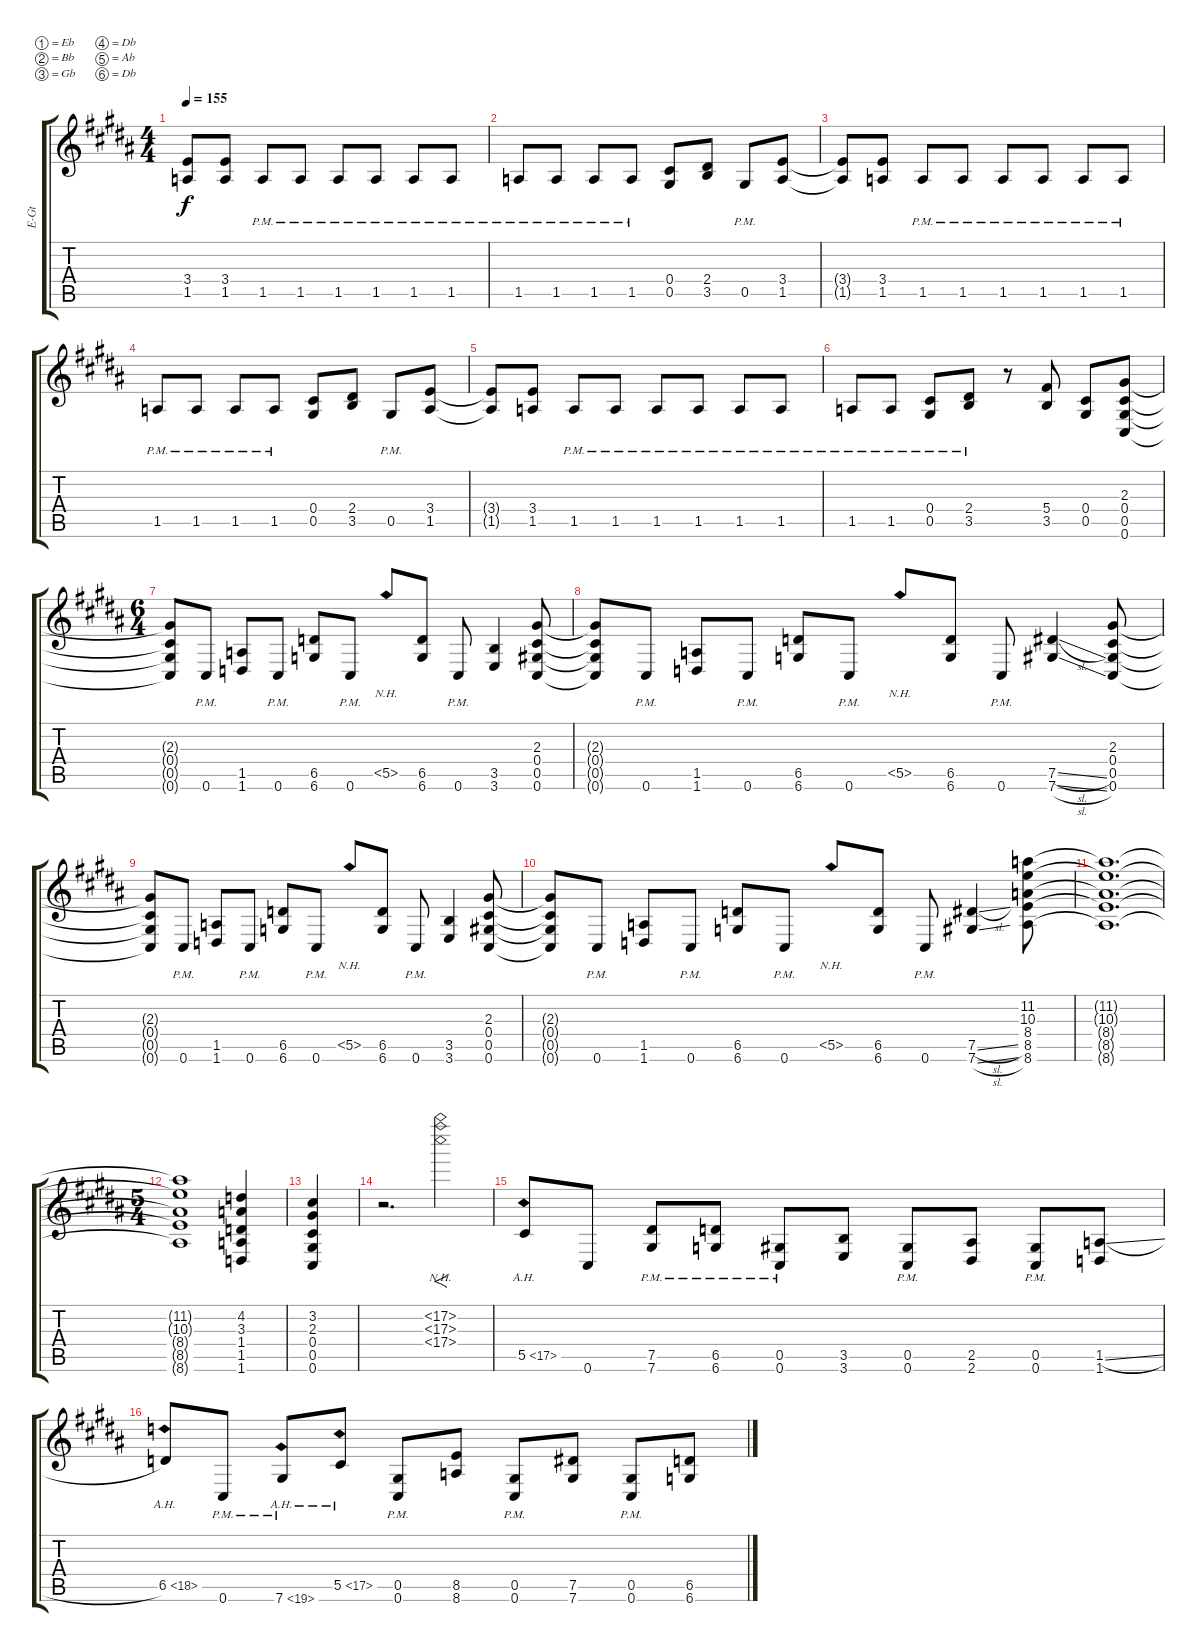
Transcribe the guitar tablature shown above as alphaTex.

\bracketExtendMode groupsimilarinstruments
\otherSystemsTrackNameOrientation horizontal
\track ("Electric Guitar 2" "E-Gt") {instrument distortionguitar}
\staff {score tabs}
\tuning (Eb4 Bb3 Gb3 Db3 Ab2 Db2)
\ts (4 4)
\tempo 155
\clef g2
\ks b
(3.4{t acc forcenatural} 1.5{t acc b}).8{dy f beam Up} (1.5{acc b} 3.4{acc forcenatural}).8{beam Up} 1.5{pm acc b}.8{beam Up} 1.5{pm acc b}.8{beam Up} 1.5{pm acc b}.8{beam Up} 1.5{pm acc b}.8{beam Up} 1.5{pm acc b}.8{beam Up} 1.5{pm acc b}.8{beam Up} |
1.5{pm acc b}.8{beam Up} 1.5{pm acc b}.8{beam Up} 1.5{pm acc b}.8{beam Up} 1.5{pm acc b}.8{beam Up} (0.5{acc forcenatural} 0.4{acc forcenatural}).8{beam Up} (3.5{acc forcenatural} 2.4{acc forcenatural}).8{beam Up} 0.5{pm acc forcenatural}.8{beam Up} (1.5{acc b} 3.4{acc forcenatural}).8{beam Up} |
(3.4{t acc forcenatural} 1.5{t acc b}).8{beam Up} (1.5{acc b} 3.4{acc forcenatural}).8{beam Up} 1.5{pm acc b}.8{beam Up} 1.5{pm acc b}.8{beam Up} 1.5{pm acc b}.8{beam Up} 1.5{pm acc b}.8{beam Up} 1.5{pm acc b}.8{beam Up} 1.5{pm acc b}.8{beam Up} |
1.5{pm acc b}.8{beam Up} 1.5{pm acc b}.8{beam Up} 1.5{pm acc b}.8{beam Up} 1.5{pm acc b}.8{beam Up} (0.5{acc forcenatural} 0.4{acc forcenatural}).8{beam Up} (3.5{acc forcenatural} 2.4{acc forcenatural}).8{beam Up} 0.5{pm acc forcenatural}.8{beam Up} (1.5{acc b} 3.4{acc forcenatural}).8{beam Up} |
(3.4{t acc forcenatural} 1.5{t acc b}).8{beam Up} (1.5{acc b} 3.4{acc forcenatural}).8{beam Up} 1.5{pm acc b}.8{beam Up} 1.5{pm acc b}.8{beam Up} 1.5{pm acc b}.8{beam Up} 1.5{pm acc b}.8{beam Up} 1.5{pm acc b}.8{beam Up} 1.5{pm acc b}.8{beam Up} |
1.5{pm acc b}.8{beam Up} 1.5{pm acc b}.8{beam Up} (0.5{pm acc forcenatural} 0.4{acc forcenatural}).8{beam Up} (3.5{pm acc forcenatural} 2.4{acc forcenatural}).8{beam Up} r.8{beam Up} (3.5{acc forcenatural} 5.4{acc forcenatural}).8{beam Up} (0.4{acc forcenatural} 0.5{acc forcenatural}).8{beam Up} (0.6{acc forcenatural} 0.5{acc forcenatural} 0.4{acc forcenatural} 2.3{acc forcenatural}).8{beam Up} |
\ts (6 4)
(2.3{t acc forcenatural} 0.4{t acc forcenatural} 0.5{t acc forcenatural} 0.6{t acc forcenatural}).8{beam Up} 0.6{pm acc forcenatural}.8{beam Up} (1.6{acc b} 1.5{acc b}).8{beam Up} 0.6{pm acc forcenatural}.8{beam Up} (6.6{acc b} 6.5{acc b}).8{beam Up} 0.6{pm acc forcenatural}.8{beam Up} 5.5{nh acc forcenatural}.8{beam Up} (6.6{acc b} 6.5{acc b}).8{beam Up} 0.6{pm acc forcenatural}.8{beam Up} (3.6{acc forcenatural} 3.5{acc forcenatural}).4{beam Up} (0.5{acc forcenatural} 0.6{acc forcenatural} 0.4{acc forcenatural} 2.3{acc forcenatural}).8{beam Up} |
(2.3{t acc forcenatural} 0.4{t acc forcenatural} 0.5{t acc forcenatural} 0.6{t acc forcenatural}).8{beam Up} 0.6{pm acc forcenatural}.8{beam Up} (1.6{acc b} 1.5{acc b}).8{beam Up} 0.6{pm acc forcenatural}.8{beam Up} (6.6{acc b} 6.5{acc b}).8{beam Up} 0.6{pm acc forcenatural}.8{beam Up} 5.5{nh acc forcenatural}.8{beam Up} (6.6{acc b} 6.5{acc b}).8{beam Up} 0.6{pm acc forcenatural}.8{beam Up} (7.6{sl acc forcenatural} 7.5{sl acc forcenatural}).4{beam Up} (0.5{acc forcenatural} 0.4{acc forcenatural} 0.6{acc forcenatural} 2.3{acc forcenatural}).8{beam Up} |
(2.3{t acc forcenatural} 0.4{t acc forcenatural} 0.5{t acc forcenatural} 0.6{t acc forcenatural}).8{beam Up} 0.6{pm acc forcenatural}.8{beam Up} (1.6{acc b} 1.5{acc b}).8{beam Up} 0.6{pm acc forcenatural}.8{beam Up} (6.6{acc b} 6.5{acc b}).8{beam Up} 0.6{pm acc forcenatural}.8{beam Up} 5.5{nh acc forcenatural}.8{beam Up} (6.6{acc b} 6.5{acc b}).8{beam Up} 0.6{pm acc forcenatural}.8{beam Up} (3.6{acc forcenatural} 3.5{acc forcenatural}).4{beam Up} (0.5{acc forcenatural} 0.6{acc forcenatural} 0.4{acc forcenatural} 2.3{acc forcenatural}).8{beam Up} |
(2.3{t acc forcenatural} 0.4{t acc forcenatural} 0.5{t acc forcenatural} 0.6{t acc forcenatural}).8{beam Up} 0.6{pm acc forcenatural}.8{beam Up} (1.6{acc b} 1.5{acc b}).8{beam Up} 0.6{pm acc forcenatural}.8{beam Up} (6.6{acc b} 6.5{acc b}).8{beam Up} 0.6{pm acc forcenatural}.8{beam Up} 5.5{nh acc forcenatural}.8{beam Up} (6.6{acc b} 6.5{acc b}).8{beam Up} 0.6{pm acc forcenatural}.8{beam Up} (7.6{sl acc forcenatural} 7.5{sl acc forcenatural}).4{beam Up} (8.5{acc forcenatural} 8.4{acc b} 8.6{acc b} 10.3{acc forcenatural} 11.2{acc b}).8{beam Down} |
(11.2{t acc b} 10.3{t acc forcenatural} 8.4{t acc b} 8.5{t acc forcenatural} 8.6{t acc b}).1{d beam Down} |
\ts (5 4)
(8.6{t acc b} 8.5{t acc forcenatural} 8.4{t acc b} 10.3{t acc forcenatural} 11.2{t acc b}).1{beam Down} (1.5{acc b} 1.6{acc b} 1.4{acc b} 3.3{acc b} 4.2{acc b}).4{beam Up} |
(0.5{acc forcenatural} 2.3{acc forcenatural} 0.4{acc forcenatural} 0.6{acc forcenatural} 3.2{acc forcenatural}).4{beam Up} |
r.2{d beam Down} (17.3{nh acc forcenatural} 17.2{nh acc forcenatural} 17.4{nh acc forcenatural}).2{f beam Down} |
5.5{ah 12 acc forcenatural}.8{beam Up} 0.6{acc forcenatural}.8{beam Up} (7.6{pm acc forcenatural} 7.5{pm acc forcenatural}).8{beam Up} (6.5{pm acc b} 6.6{pm acc b}).8{beam Up} (0.6{pm acc forcenatural} 0.5{pm acc forcenatural}).8{beam Up} (3.6{acc forcenatural} 3.5{acc forcenatural}).8{beam Up} (0.6{pm acc forcenatural} 0.5{pm acc forcenatural}).8{beam Up} (2.6{acc forcenatural} 2.5{acc forcenatural}).8{beam Up} (0.6{pm acc forcenatural} 0.5{pm acc forcenatural}).8{beam Up} (1.5{sl acc b} 1.6{acc b}).8{beam Up} |
6.5{ah 12 acc b}.8{beam Up} 0.6{pm acc forcenatural}.8{beam Up} 7.6{ah 12 pm acc forcenatural}.8{beam Up} 5.5{ah 12 acc forcenatural}.8{beam Up} (0.6{pm acc forcenatural} 0.5{pm acc forcenatural}).8{beam Up} (8.6{acc b} 8.5{acc forcenatural}).8{beam Up} (0.6{pm acc forcenatural} 0.5{pm acc forcenatural}).8{beam Up} (7.6{acc forcenatural} 7.5{acc forcenatural}).8{beam Up} (0.6{pm acc forcenatural} 0.5{pm acc forcenatural}).8{beam Up} (6.5{acc b} 6.6{acc b}).8{beam Up}
